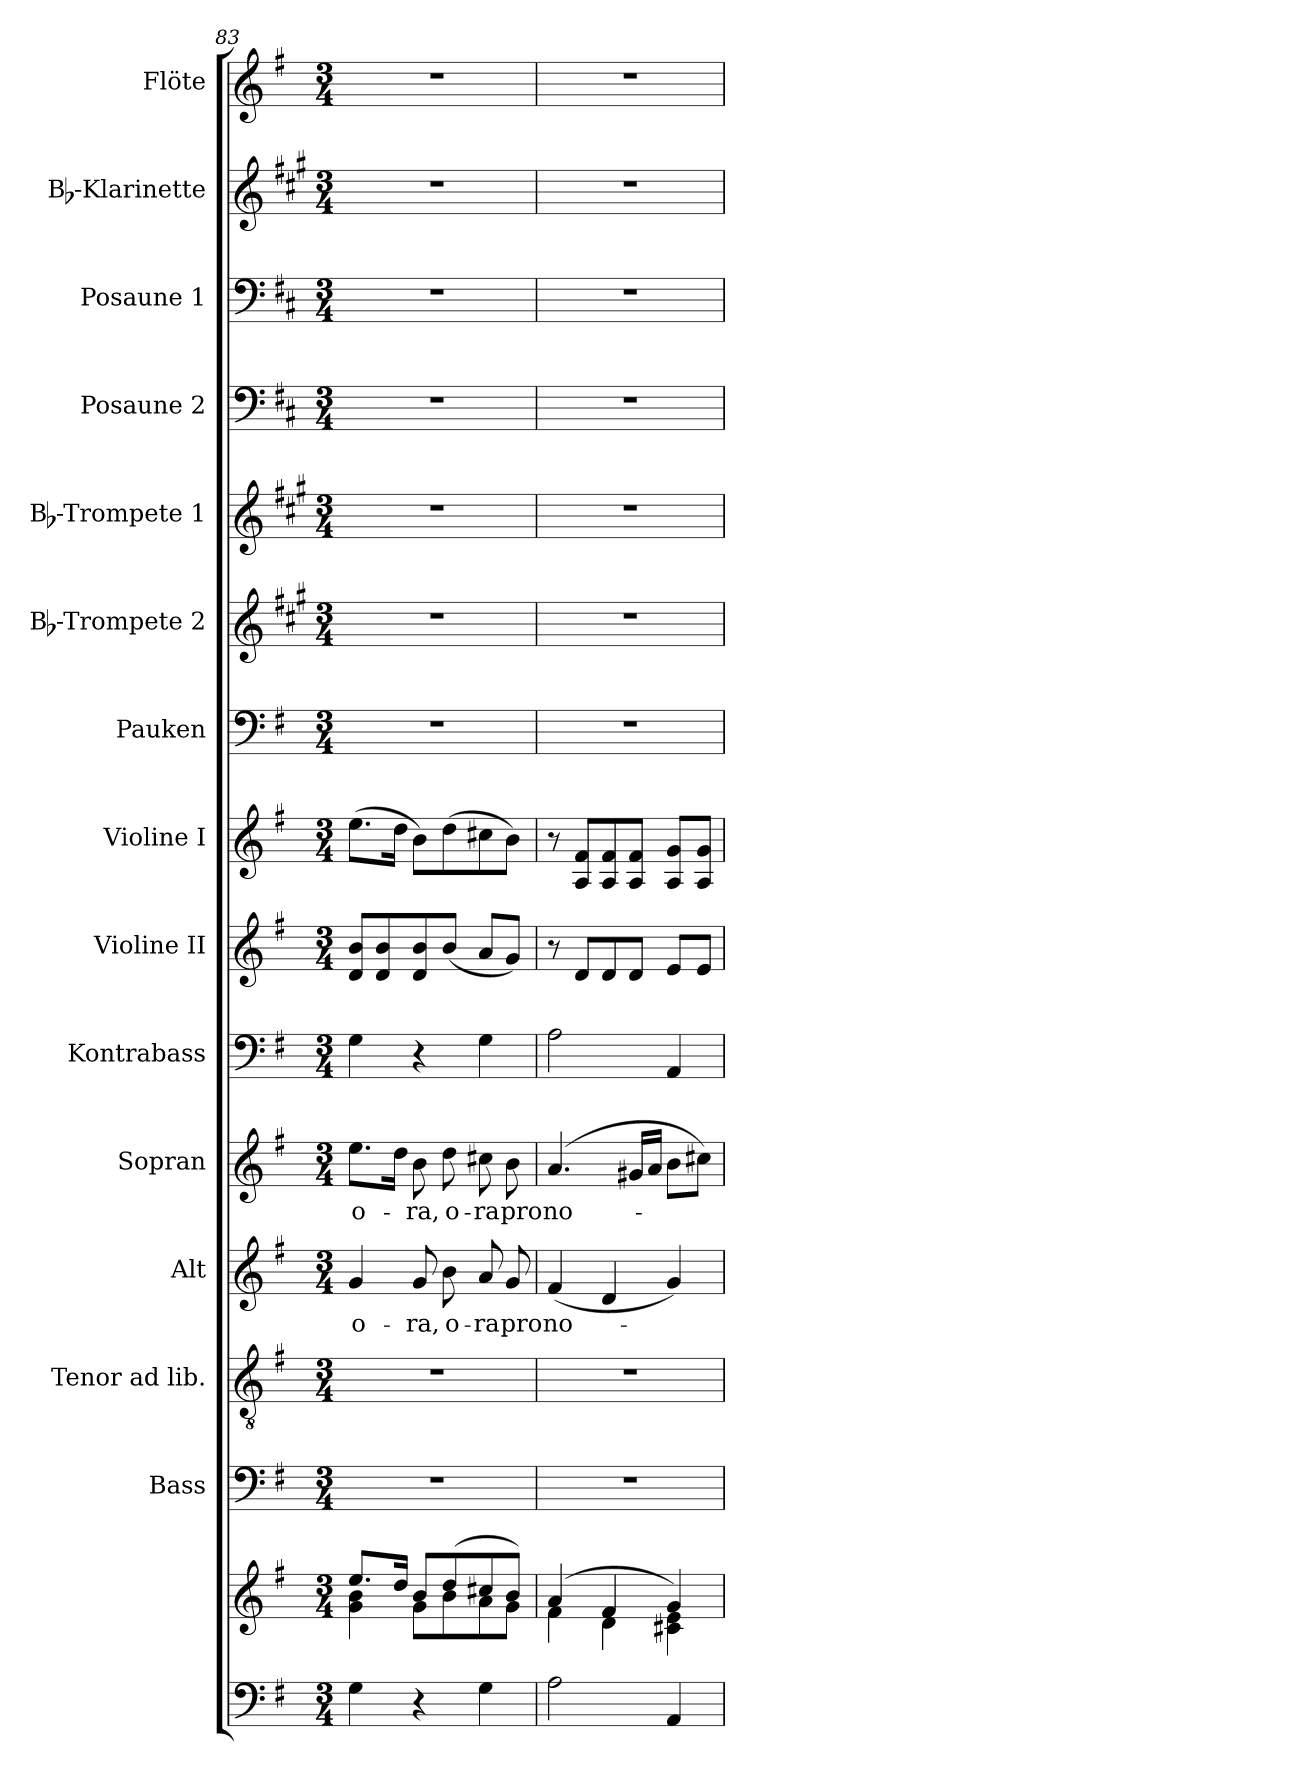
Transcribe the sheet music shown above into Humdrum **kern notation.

**kern	**kern	**kern	**kern	**kern	**text	**kern	**text	**kern	**kern	**kern	**kern	**kern	**kern	**kern	**kern	**kern	**kern
*part15	*part15	*part14	*part13	*part12	*part12	*part11	*part11	*part10	*part9	*part8	*part7	*part6	*part5	*part4	*part3	*part2	*part1
*staff16	*staff15	*staff14	*staff13	*staff12	*staff12	*staff11	*staff11	*staff10	*staff9	*staff8	*staff7	*staff6	*staff5	*staff4	*staff3	*staff2	*staff1
*	*	*I"Bass	*I"Tenor ad lib.	*I"Alt	*	*I"Sopran	*	*I"Kontrabass	*I"Violine II	*I"Violine I	*I"Pauken	*I"Bb-Trompete 2	*I"Bb-Trompete 1	*I"Posaune 2	*I"Posaune 1	*I"Bb-Klarinette	*I"Flöte
*	*	*I'B.	*I'T.	*I'A.	*	*I'S.	*	*I'Kb.	*I'Vl. II	*I'Vl. I	*I'Pk.	*I'Bb Trp. 2	*I'Bb Trp. 1	*I'Pos. 2	*I'Pos. 1	*I'Bb Kl.	*I'Fl.
*clefF4	*clefG2	*clefF4	*clefGv2	*clefG2	*	*clefG2	*	*clefF4	*clefG2	*clefG2	*clefF4	*clefG2	*clefG2	*clefF4	*clefF4	*clefG2	*clefG2
*	*	*	*	*	*	*	*	*ITrd7c12	*	*	*	*ITrd1c2	*ITrd1c2	*ITrd4c7	*ITrd4c7	*ITrd1c2	*
*k[f#]	*k[f#]	*k[f#]	*k[f#]	*k[f#]	*	*k[f#]	*	*k[f#]	*k[f#]	*k[f#]	*k[f#]	*k[f#]	*k[f#]	*k[f#]	*k[f#]	*k[f#]	*k[f#]
*G:	*G:	*G:	*G:	*G:	*	*G:	*	*G:	*G:	*G:	*G:	*G:	*G:	*G:	*G:	*G:	*G:
*M3/4	*M3/4	*M3/4	*M3/4	*M3/4	*	*M3/4	*	*M3/4	*M3/4	*M3/4	*M3/4	*M3/4	*M3/4	*M3/4	*M3/4	*M3/4	*M3/4
=83	=83	=83	=83	=83	=83	=83	=83	=83	=83	=83	=83	=83	=83	=83	=83	=83	=83
*	*^	*	*	*	*	*	*	*	*	*	*	*	*	*	*	*	*
!	!	!	!	!	!	!LO:LY:b	!	!LO:LY:b	!	!	!	!	!	!	!	!	!	!
4G\	8.ee/L	4g\ 4b\	2.r	2.r	4g/	o-	8.ee\L	o-	4GG\	8d/ 8b/L	(>8.ee\L	2.r	2.r	2.r	2.r	2.r	2.r	2.r
.	.	.	.	.	.	.	.	.	.	8d/ 8b/	.	.	.	.	.	.	.	.
.	16dd/Jk	.	.	.	.	.	16dd\Jk	.	.	.	16dd\Jk	.	.	.	.	.	.	.
!	!	!	!	!	!	!LO:LY:b	!	!LO:LY:b	!	!	!	!	!	!	!	!	!	!
4r	8b/L	8g\L	.	.	8g/	-ra,	8b\	-ra,	4r	8d/ 8b/	8b\L)	.	.	.	.	.	.	.
!	!	!	!	!	!	!LO:LY:b	!	!LO:LY:b	!	!	!	!	!	!	!	!	!	!
.	(>8dd/	8b\	.	.	8b\	o-	8dd\	o-	.	(<8b/J	(>8dd\	.	.	.	.	.	.	.
!	!	!	!	!	!	!LO:LY:b	!	!LO:LY:b	!	!	!	!	!	!	!	!	!	!
4G\	8cc#X/	8a\	.	.	8a/	-ra	8cc#X\	-ra	4GG\	8a/L	8cc#X\	.	.	.	.	.	.	.
!	!	!	!	!	!	!LO:LY:b	!	!LO:LY:b	!	!	!	!	!	!	!	!	!	!
.	8b/J)	8g\J	.	.	8g/	pro	8b\	pro	.	8g/J)	8b\J)	.	.	.	.	.	.	.
=84	=84	=84	=84	=84	=84	=84	=84	=84	=84	=84	=84	=84	=84	=84	=84	=84	=84	=84
!	!	!	!	!	!	!LO:LY:b	!	!LO:LY:b	!	!	!	!	!	!	!	!	!	!
2A\	(4a/	4f#\	2.r	2.r	(<4f#/	no-	(4.a/	no-	2AA\	8r	8r	2.r	2.r	2.r	2.r	2.r	2.r	2.r
.	.	.	.	.	.	.	.	.	.	8d/L	8A/ 8f#/L	.	.	.	.	.	.	.
.	4f#/	4d\	.	.	4d/	.	.	.	.	8d/	8A/ 8f#/	.	.	.	.	.	.	.
.	.	.	.	.	.	.	16g#X/LL	.	.	8d/J	8A/ 8f#/J	.	.	.	.	.	.	.
.	.	.	.	.	.	.	16a/JJ	.	.	.	.	.	.	.	.	.	.	.
4AA/	4g/)	4c#X\ 4e\	.	.	4g/)	.	8b\L	.	4AAA/	8e/L	8A/ 8g/L	.	.	.	.	.	.	.
.	.	.	.	.	.	.	8cc#X\J)	.	.	8e/J	8A/ 8g/J	.	.	.	.	.	.	.
*	*v	*v	*	*	*	*	*	*	*	*	*	*	*	*	*	*	*	*
=	=	=	=	=	=	=	=	=	=	=	=	=	=	=	=	=	=
*-	*-	*-	*-	*-	*-	*-	*-	*-	*-	*-	*-	*-	*-	*-	*-	*-	*-
